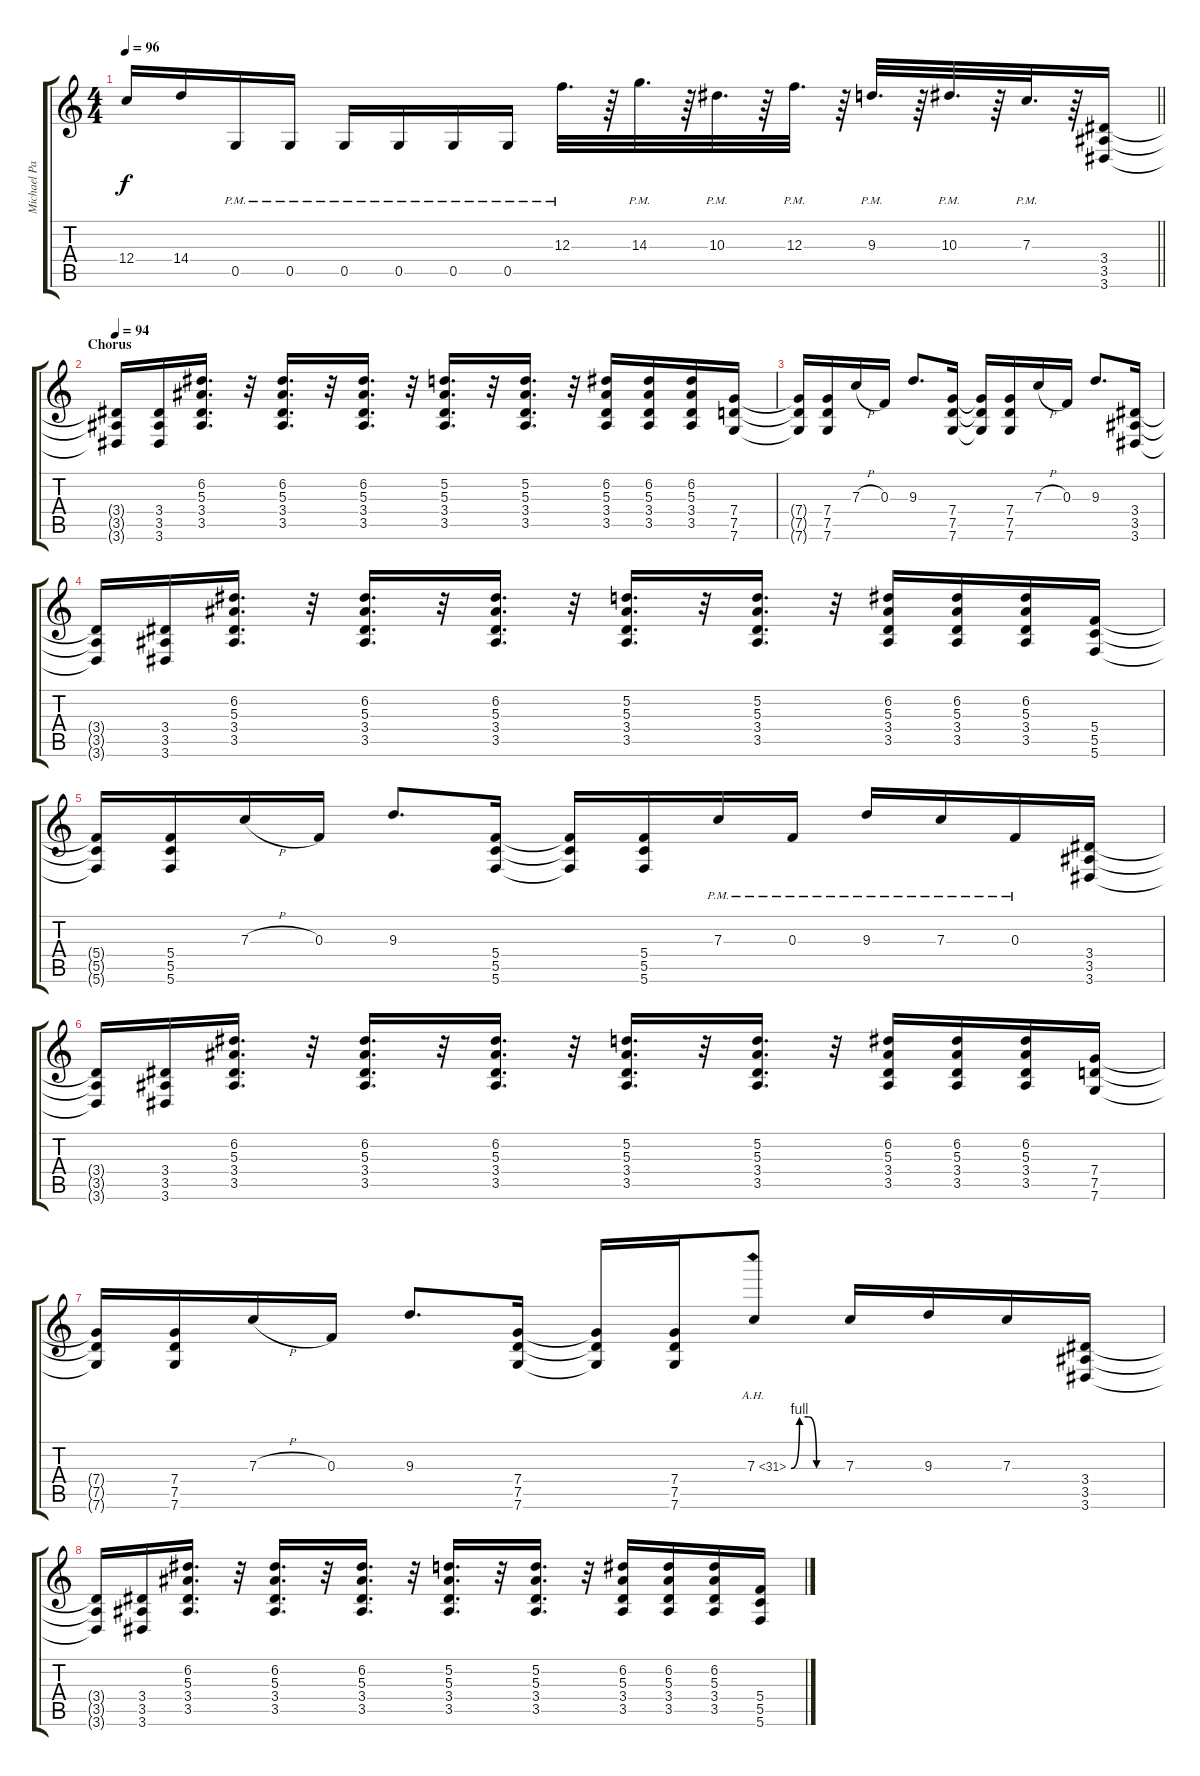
\track ("Michael Padge" "Michael Pa") {instrument distortionguitar}
\staff {score tabs}
\tuning (D4 A3 F3 C3 G2 C2) {hide}
\ts (4 4)
\tempo 96
\clef g2
\barLineRight lightlight
\ks c
12.4{t}.16{dy f} 14.4.16 0.5{pm}.16 0.5{pm}.16 0.5{pm}.16 0.5{pm}.16 0.5{pm}.16 0.5{pm}.16 12.3{pm}.32{d} r.64 14.3{pm}.32{d} r.64 10.3{pm}.32{d} r.64 12.3{pm}.32{d} r.64 9.3{pm}.32{d} r.64 10.3{pm}.32{d} r.64 7.3{pm}.32{d} r.64 (3.4 3.5 3.6).16 |
\section ("" "Chorus")
\tempo 94
(3.4{t} 3.5{t} 3.6{t}).16 (3.4 3.5 3.6).16 (6.2 5.3 3.4 3.5).16{d} r.32 (6.2 5.3 3.4 3.5).16{d} r.32 (6.2 5.3 3.4 3.5).16{d} r.32 (5.2 5.3 3.4 3.5).16{d} r.32 (5.2 5.3 3.4 3.5).16{d} r.32 (6.2 5.3 3.4 3.5).16 (6.2 5.3 3.4 3.5).16 (6.2 5.3 3.4 3.5).16 (7.4 7.5 7.6).16 |
(7.4{t} 7.5{t} 7.6{t}).16 (7.4 7.5 7.6).16 7.3{h}.16 0.3.16 9.3.8{d} (7.4 7.5 7.6).16 (7.4{t} 7.5{t} 7.6{t}).16 (7.4 7.5 7.6).16 7.3{h}.16 0.3.16 9.3.8{d} (3.4 3.5 3.6).16 |
(3.4{t} 3.5{t} 3.6{t}).16 (3.4 3.5 3.6).16 (6.2 5.3 3.4 3.5).16{d} r.32 (6.2 5.3 3.4 3.5).16{d} r.32 (6.2 5.3 3.4 3.5).16{d} r.32 (5.2 5.3 3.4 3.5).16{d} r.32 (5.2 5.3 3.4 3.5).16{d} r.32 (6.2 5.3 3.4 3.5).16 (6.2 5.3 3.4 3.5).16 (6.2 5.3 3.4 3.5).16 (5.4 5.5 5.6).16 |
(5.4{t} 5.5{t} 5.6{t}).16 (5.4 5.5 5.6).16 7.3{h}.16 0.3.16 9.3.8{d} (5.4 5.5 5.6).16 (5.4{t} 5.5{t} 5.6{t}).16 (5.4 5.5 5.6).16 7.3{pm}.16 0.3{pm}.16 9.3{pm}.16 7.3{pm}.16 0.3{pm}.16 (3.4 3.5 3.6).16 |
(3.4{t} 3.5{t} 3.6{t}).16 (3.4 3.5 3.6).16 (6.2 5.3 3.4 3.5).16{d} r.32 (6.2 5.3 3.4 3.5).16{d} r.32 (6.2 5.3 3.4 3.5).16{d} r.32 (5.2 5.3 3.4 3.5).16{d} r.32 (5.2 5.3 3.4 3.5).16{d} r.32 (6.2 5.3 3.4 3.5).16 (6.2 5.3 3.4 3.5).16 (6.2 5.3 3.4 3.5).16 (7.4 7.5 7.6).16 |
(7.4{t} 7.5{t} 7.6{t}).16 (7.4 7.5 7.6).16 7.3{h}.16 0.3.16 9.3.8{d} (7.4 7.5 7.6).16 (7.4{t} 7.5{t} 7.6{t}).16 (7.4 7.5 7.6).16 7.3{be (custom 0 0 10 4 20 4 30 0 60 0) ah 24}.8 7.3.16 9.3.16 7.3.16 (3.4 3.5 3.6).16 |
(3.4{t} 3.5{t} 3.6{t}).16 (3.4 3.5 3.6).16 (6.2 5.3 3.4 3.5).16{d} r.32 (6.2 5.3 3.4 3.5).16{d} r.32 (6.2 5.3 3.4 3.5).16{d} r.32 (5.2 5.3 3.4 3.5).16{d} r.32 (5.2 5.3 3.4 3.5).16{d} r.32 (6.2 5.3 3.4 3.5).16 (6.2 5.3 3.4 3.5).16 (6.2 5.3 3.4 3.5).16 (5.4 5.5 5.6).16
